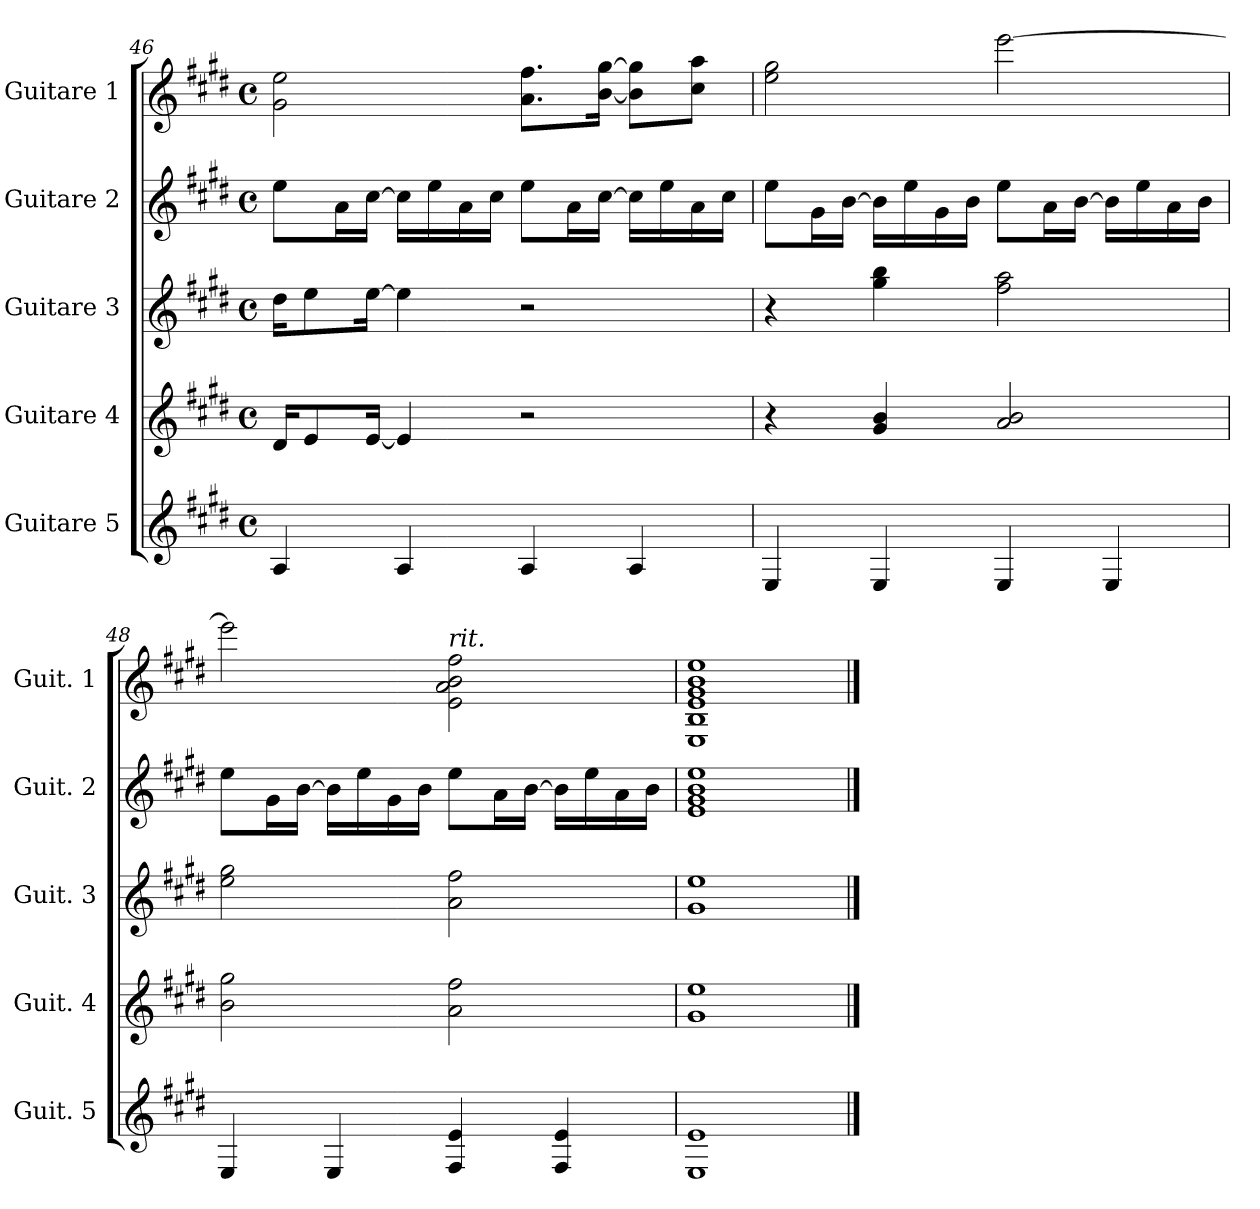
**kern	**kern	**kern	**kern	**kern
*part5	*part4	*part3	*part2	*part1
*staff5	*staff4	*staff3	*staff2	*staff1
*I"Guitare 5	*I"Guitare 4	*I"Guitare 3	*I"Guitare 2	*I"Guitare 1
*I'Guit. 5	*I'Guit. 4	*I'Guit. 3	*I'Guit. 2	*I'Guit. 1
!!LO:LB:g=z
*clefG2	*clefG2	*clefG2	*clefG2	*clefG2
*ITrd7c12	*ITrd7c12	*ITrd7c12	*ITrd7c12	*ITrd7c12
*k[f#c#g#d#]	*k[f#c#g#d#]	*k[f#c#g#d#]	*k[f#c#g#d#]	*k[f#c#g#d#]
*E:	*E:	*E:	*E:	*E:
*M4/4	*M4/4	*M4/4	*M4/4	*M4/4
*met(c)	*met(c)	*met(c)	*met(c)	*met(c)
=46	=46	=46	=46	=46
4AA/	16D#/KL	16d#\KL	8e\L	2G#\ 2e\
.	8E/	8e\	.	.
.	.	.	16A\L	.
.	[16E/Jk	[16e\Jk	[16c#\JJ	.
4AA/	4E/]	4e\]	16c#\LL]	.
.	.	.	16e\	.
.	.	.	16A\	.
.	.	.	16c#\JJ	.
4AA/	2r	2r	8e\L	8.A\ 8.f#\L
.	.	.	16A\L	.
.	.	.	[16c#\JJ	[16B\ [16g#\Jk
4AA/	.	.	16c#\LL]	8B\] 8g#\]L
.	.	.	16e\	.
.	.	.	16A\	8c#\ 8a\J
.	.	.	16c#\JJ	.
=47	=47	=47	=47	=47
4EE/	4r	4r	8e\L	2e\ 2g#\
.	.	.	16G#\L	.
.	.	.	[16B\JJ	.
4EE/	4G#/ 4B/	4g#\ 4b\	16B\LL]	.
.	.	.	16e\	.
.	.	.	16G#\	.
.	.	.	16B\JJ	.
4EE/	2A/ 2B/	2f#\ 2a\	8e\L	[2ee\
.	.	.	16A\L	.
.	.	.	[16B\JJ	.
4EE/	.	.	16B\LL]	.
.	.	.	16e\	.
.	.	.	16A\	.
.	.	.	16B\JJ	.
=48	=48	=48	=48	=48
4EE/	2B\ 2g#\	2e\ 2g#\	8e\L	2ee\]
.	.	.	16G#\L	.
.	.	.	[16B\JJ	.
4EE/	.	.	16B\LL]	.
.	.	.	16e\	.
.	.	.	16G#\	.
.	.	.	16B\JJ	.
!	!	!	!	!LO:TX:a:i:t=rit.
4FF#/ 4E/	2A\ 2f#\	2A\ 2f#\	8e\L	2E\ 2A\ 2B\ 2f#\
.	.	.	16A\L	.
.	.	.	[16B\JJ	.
4FF#/ 4E/	.	.	16B\LL]	.
.	.	.	16e\	.
.	.	.	16A\	.
.	.	.	16B\JJ	.
=49	=49	=49	=49	=49
1EE 1E	1G# 1e	1G# 1e	1E 1G# 1B 1e	1EE 1BB 1E 1G# 1B 1e
==	==	==	==	==
*-	*-	*-	*-	*-
